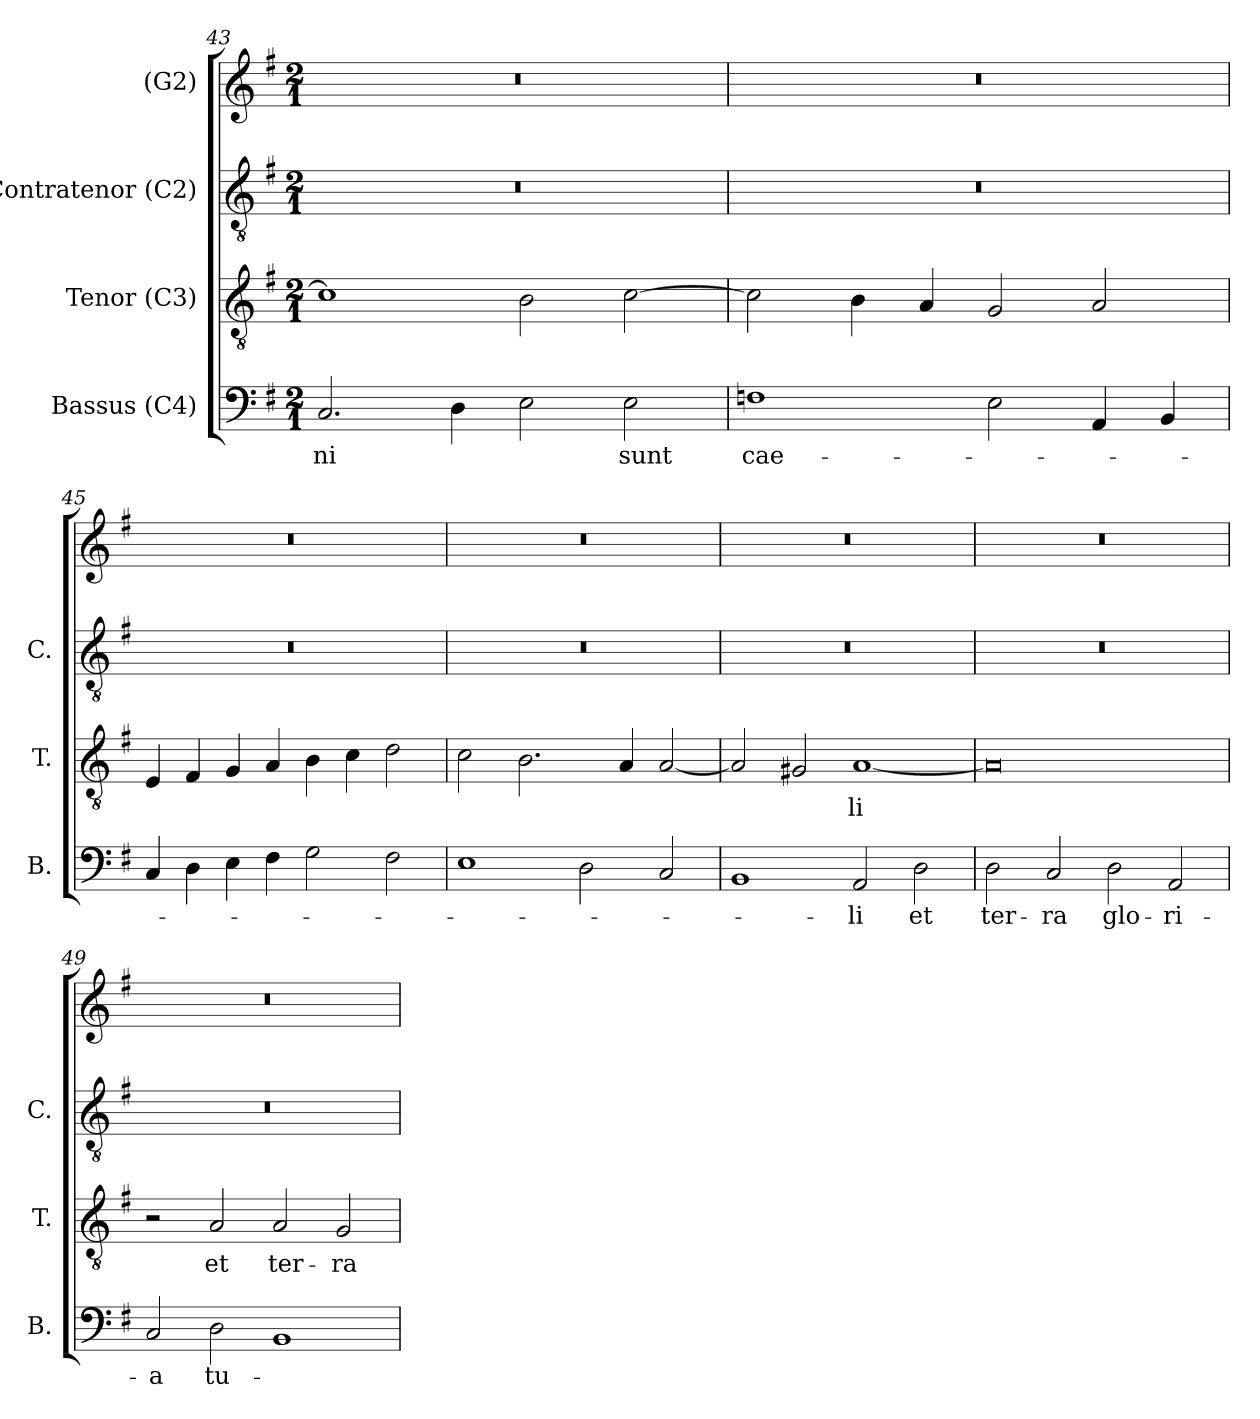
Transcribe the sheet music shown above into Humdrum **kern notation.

**kern	**text	**kern	**text	**kern	**kern
*part4	*part4	*part3	*part3	*part2	*part1
*staff4	*staff4	*staff3	*staff3	*staff2	*staff1
*I"Bassus (C4)	*	*I"Tenor (C3)	*	*I"Contratenor (C2)	*I"(G2)
*I'B.	*	*I'T.	*	*I'C.	*
*clefF4	*	*clefGv2	*	*clefGv2	*clefG2
*	*	*ITrd7c12	*	*ITrd7c12	*
*k[f#]	*	*k[f#]	*	*k[f#]	*k[f#]
*G:	*	*G:	*	*G:	*G:
*M2/1	*	*M2/1	*	*M2/1	*M2/1
=43	=43	=43	=43	=43	=43
!	!LO:LY:b:color=#000000	!	!	!LO:N:vis=1	!LO:N:vis=1
2.Ci/	-ni	1Ci]	.	0r	0r
4Di\	.	.	.	.	.
2Ei\	.	2BBi\	.	.	.
!	!LO:LY:b:color=#000000	!	!	!	!
2Ei\	sunt	[2Ci\	.	.	.
=44	=44	=44	=44	=44	=44
!	!LO:LY:b:color=#000000	!	!	!LO:N:vis=1	!LO:N:vis=1
1Fi	cae-	2Ci\]	.	0r	0r
.	.	4BBi\	.	.	.
.	.	4AAi/	.	.	.
2Ei\	.	2GGi/	.	.	.
4AAi/	.	2AAi/	.	.	.
4BBi/	.	.	.	.	.
=45	=45	=45	=45	=45	=45
!	!	!	!	!LO:N:vis=1	!LO:N:vis=1
4Ci/	.	4EEi/	.	0r	0r
4Di\	.	4FF#i/	.	.	.
4Ei\	.	4GGi/	.	.	.
4F#i\	.	4AAi/	.	.	.
2Gi\	.	4BBi\	.	.	.
.	.	4Ci\	.	.	.
2F#i\	.	2Di\	.	.	.
=46	=46	=46	=46	=46	=46
!	!	!	!	!LO:N:vis=1	!LO:N:vis=1
1Ei	.	2Ci\	.	0r	0r
.	.	2.BBi\	.	.	.
2Di\	.	.	.	.	.
.	.	4AAi/	.	.	.
2Ci/	.	[2AAi/	.	.	.
!!LO:LB:g=z
=47	=47	=47	=47	=47	=47
!	!	!	!	!LO:N:vis=1	!LO:N:vis=1
1BBi	.	2AAi/]	.	0r	0r
.	.	2GG#i/	.	.	.
!	!LO:LY:b:color=#000000	!	!	!	!
!	!	!	!LO:LY:b:color=#000000	!	!
2AAi/	-li	[1AAi	-li	.	.
!	!LO:LY:b:color=#000000	!	!	!	!
2Di\	et	.	.	.	.
=48	=48	=48	=48	=48	=48
!	!LO:LY:b:color=#000000	!	!	!LO:N:vis=1	!LO:N:vis=1
2Di\	ter-	0AAi]	.	0r	0r
!	!LO:LY:b:color=#000000	!	!	!	!
2Ci/	-ra	.	.	.	.
!	!LO:LY:b:color=#000000	!	!	!	!
2Di\	glo-	.	.	.	.
!	!LO:LY:b:color=#000000	!	!	!	!
2AAi/	-ri-	.	.	.	.
=49	=49	=49	=49	=49	=49
!	!LO:LY:b:color=#000000	!	!	!LO:N:vis=1	!LO:N:vis=1
2Ci/	-a	2r	.	0r	0r
!	!LO:LY:b:color=#000000	!	!	!	!
!	!	!	!LO:LY:b:color=#000000	!	!
2Di\	tu-	2AAi/	et	.	.
!	!	!	!LO:LY:b:color=#000000	!	!
1BBi	.	2AAi/	ter-	.	.
!	!	!	!LO:LY:b:color=#000000	!	!
.	.	2GGi/	-ra	.	.
=	=	=	=	=	=
*-	*-	*-	*-	*-	*-
